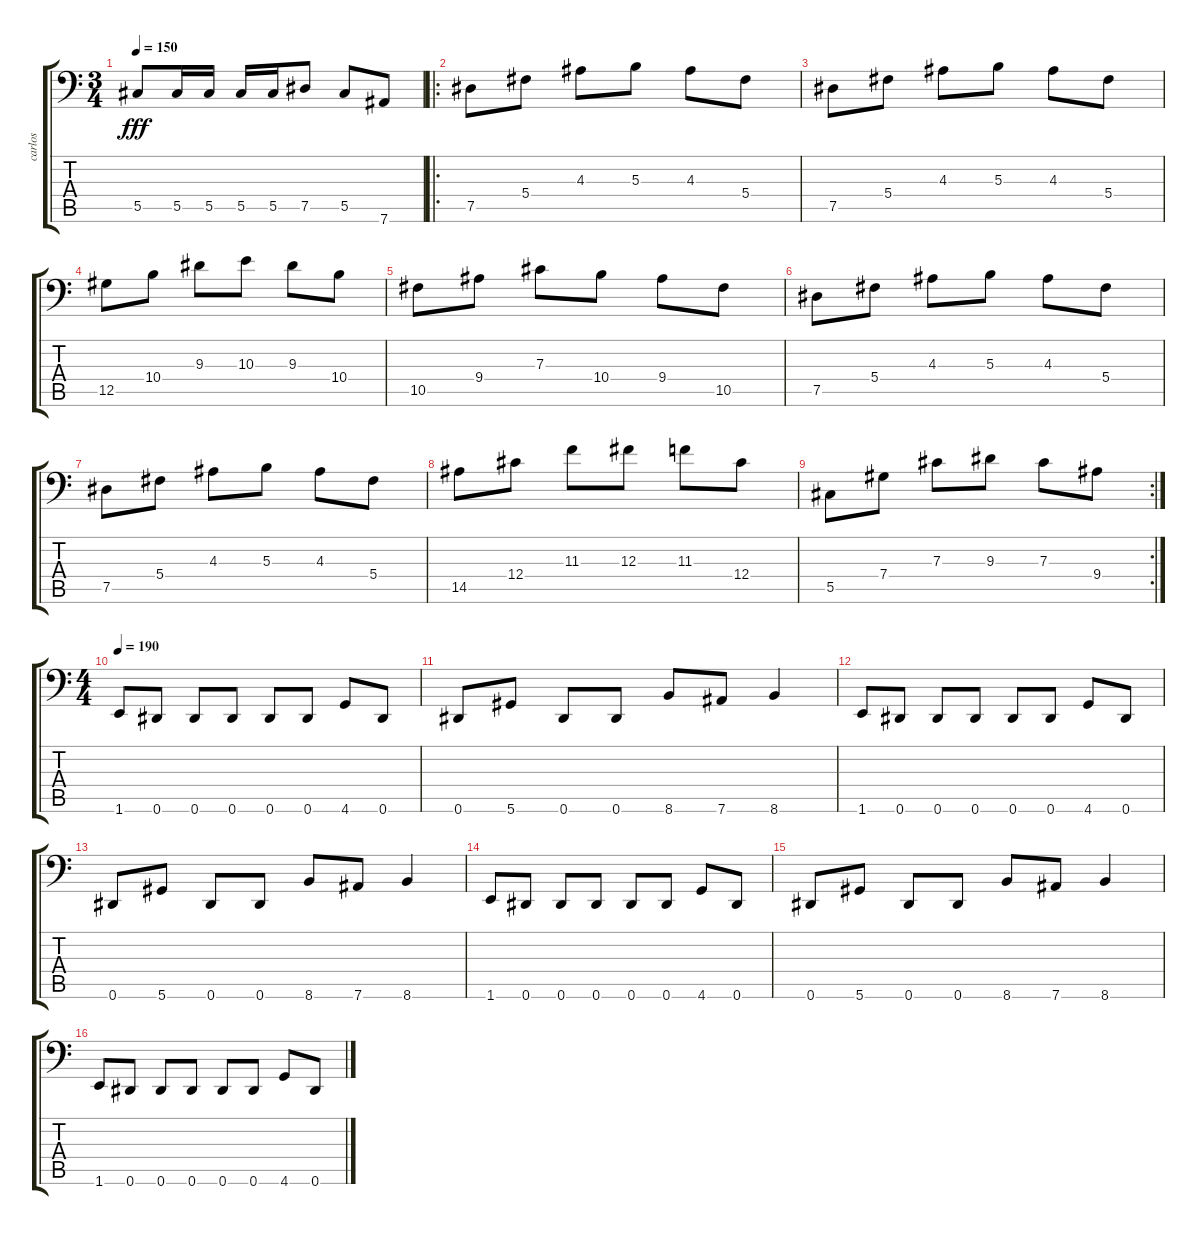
\track ("carlos" "carlos") {instrument electricbassfinger}
\staff {score tabs}
\tuning (Eb3 Bb2 Gb2 Db2 Ab1 Eb1) {hide}
\ts (3 4)
\tempo 150
\clef f4
\ks c
5.5.8{dy fff} 5.5.16 5.5.16 5.5.16 5.5.16 7.5.8 5.5.8 7.6.8 |
\ro
7.5.8 5.4.8 4.3.8 5.3.8 4.3.8 5.4.8 |
7.5.8 5.4.8 4.3.8 5.3.8 4.3.8 5.4.8 |
12.5.8 10.4.8 9.3.8 10.3.8 9.3.8 10.4.8 |
10.5.8 9.4.8 7.3.8 10.4.8 9.4.8 10.5.8 |
7.5.8 5.4.8 4.3.8 5.3.8 4.3.8 5.4.8 |
7.5.8 5.4.8 4.3.8 5.3.8 4.3.8 5.4.8 |
14.5.8 12.4.8 11.3.8 12.3.8 11.3.8 12.4.8 |
\rc 2
5.5.8 7.4.8 7.3.8 9.3.8 7.3.8 9.4.8 |
\ts (4 4)
\tempo 190
1.6.8 0.6.8 0.6.8 0.6.8 0.6.8 0.6.8 4.6.8 0.6.8 |
0.6.8 5.6.8 0.6.8 0.6.8 8.6.8 7.6.8 8.6.4 |
1.6.8 0.6.8 0.6.8 0.6.8 0.6.8 0.6.8 4.6.8 0.6.8 |
0.6.8 5.6.8 0.6.8 0.6.8 8.6.8 7.6.8 8.6.4 |
1.6.8 0.6.8 0.6.8 0.6.8 0.6.8 0.6.8 4.6.8 0.6.8 |
0.6.8 5.6.8 0.6.8 0.6.8 8.6.8 7.6.8 8.6.4 |
1.6.8 0.6.8 0.6.8 0.6.8 0.6.8 0.6.8 4.6.8 0.6.8
